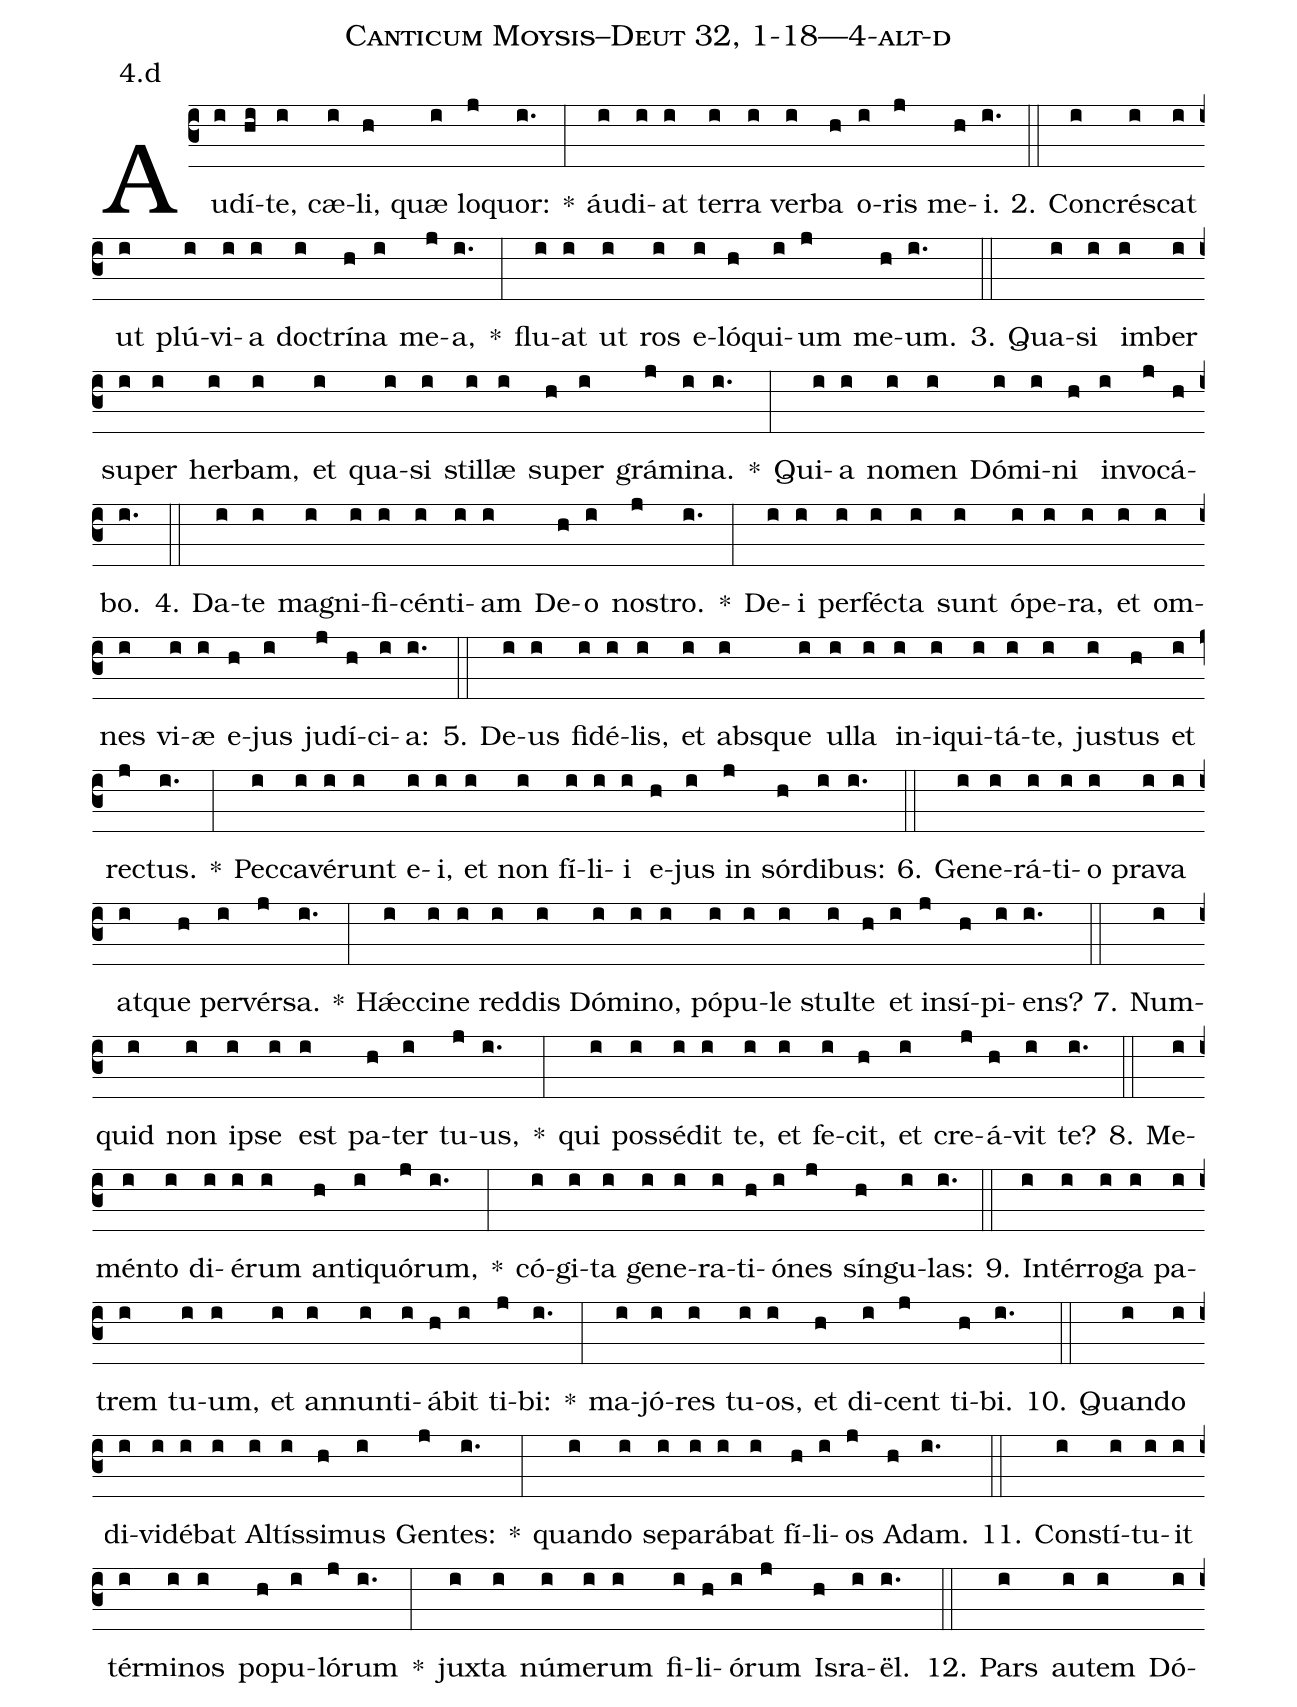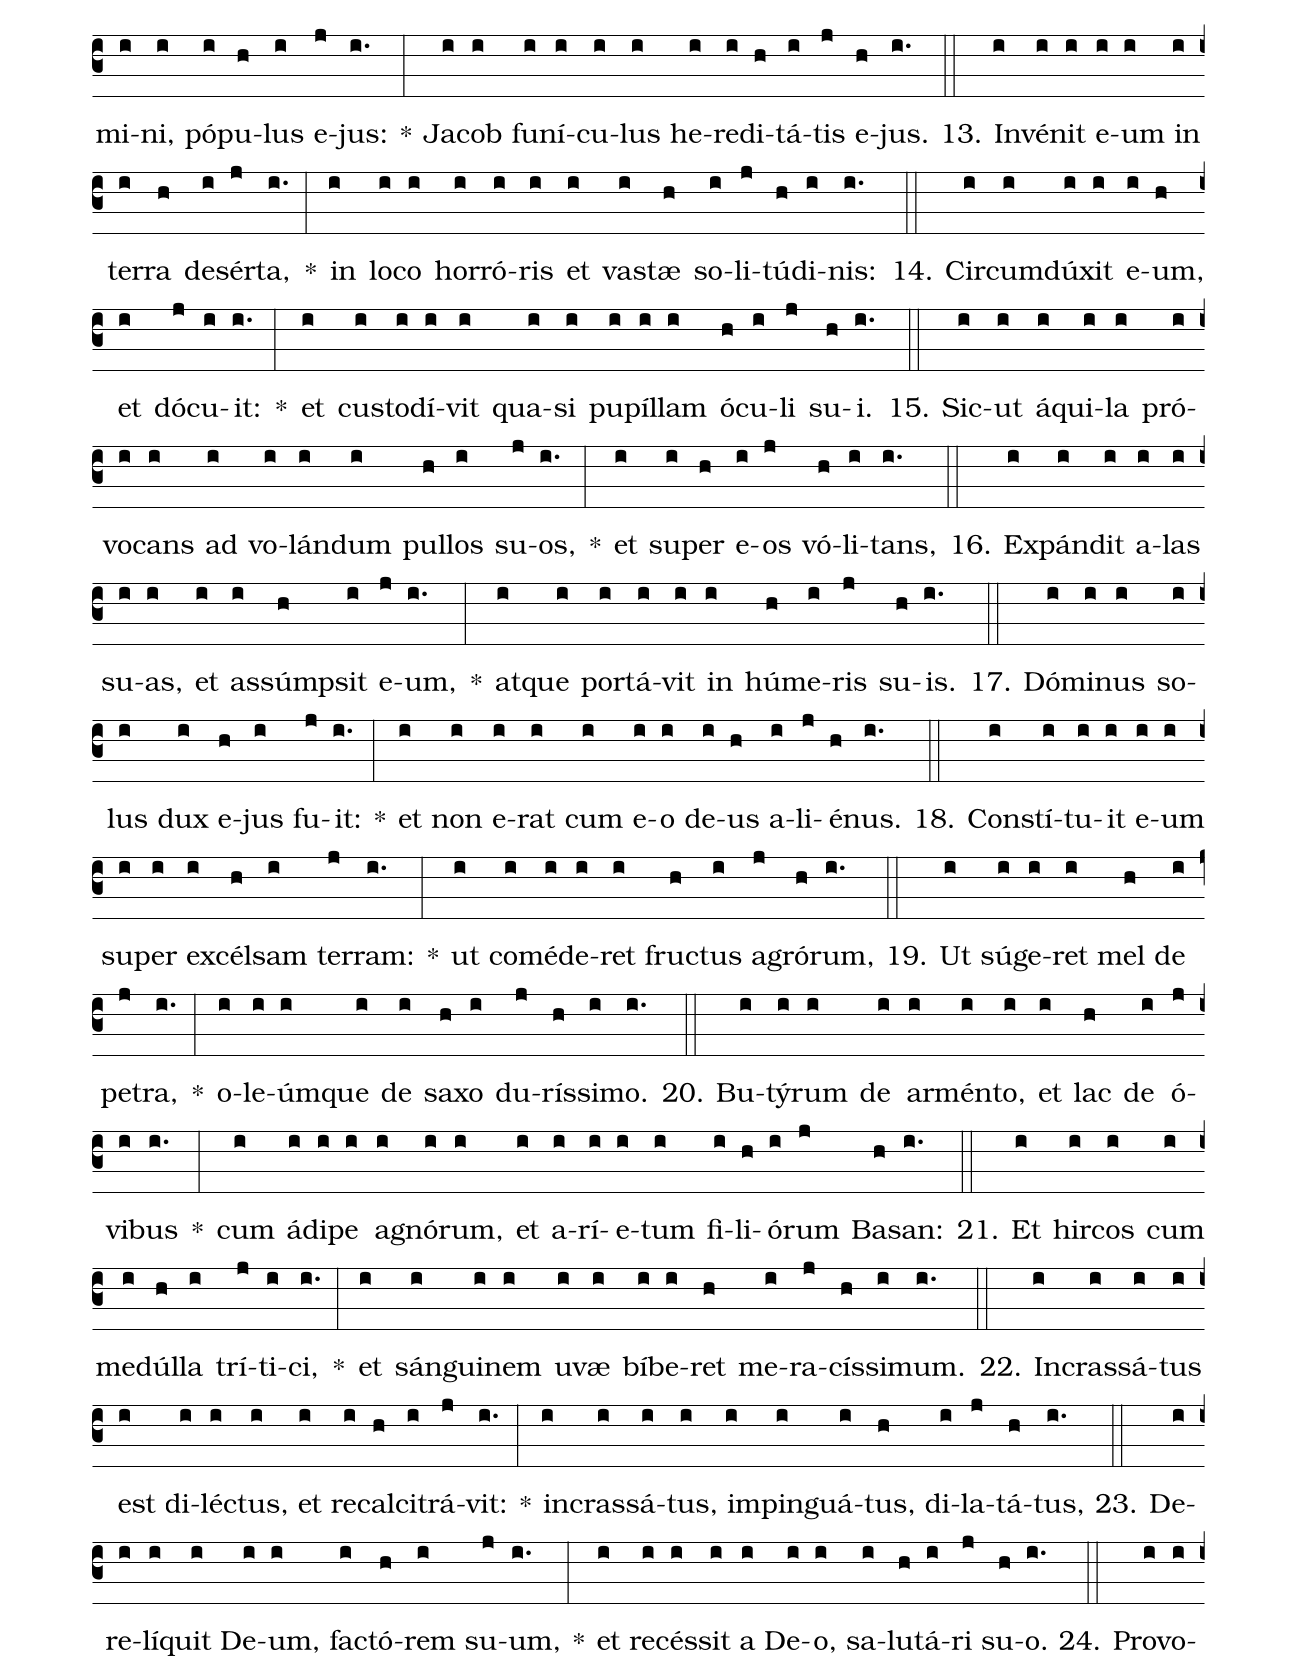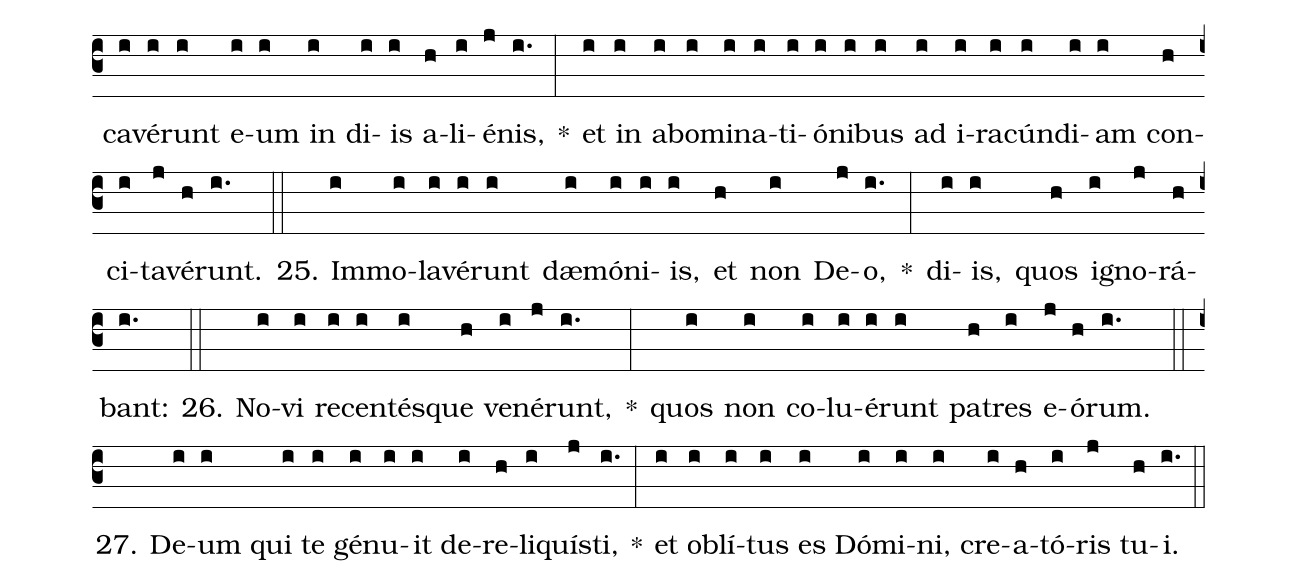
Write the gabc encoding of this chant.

name: Canticum Moysis--Deut 32, 1-18---4-alt-d;
annotation: 4.d;
%%
(c3)Au(i)dí(hi)te,(i) cæ(i)li,(h) quæ(i) lo(j)quor:(i.) *(:) áu(i)di(i)at(i) ter(i)ra(i) ver(i)ba(h) o(i)ris(j) me(h)i.(i.) (::)
2. Con(i)crés(i)cat(i) ut(i) plú(i)vi(i)a(i) doc(i)trí(h)na(i) me(j)a,(i.) *(:) flu(i)at(i) ut(i) ros(i) e(i)ló(h)qui(i)um(j) me(h)um.(i.) (::)
3. Qua(i)si(i) im(i)ber(i) su(i)per(i) her(i)bam,(i) et(i) qua(i)si(i) stil(i)læ(i) su(h)per(i) grá(j)mi(i)na.(i.) *(:) Qui(i)a(i) no(i)men(i) Dó(i)mi(i)ni(h) in(i)vo(j)cá(h)bo.(i.) (::)
4. Da(i)te(i) ma(i)gni(i)fi(i)cén(i)ti(i)am(i) De(h)o(i) nos(j)tro.(i.) *(:) De(i)i(i) per(i)féc(i)ta(i) sunt(i) ó(i)pe(i)ra,(i) et(i) om(i)nes(i) vi(i)æ(i) e(h)jus(i) ju(j)dí(h)ci(i)a:(i.) (::)
5. De(i)us(i) fi(i)dé(i)lis,(i) et(i) abs(i)que(i) ul(i)la(i) in(i)i(i)qui(i)tá(i)te,(i) jus(i)tus(h) et(i) rec(j)tus.(i.) *(:) Pec(i)ca(i)vé(i)runt(i) e(i)i,(i) et(i) non(i) fí(i)li(i)i(i) e(h)jus(i) in(j) sór(h)di(i)bus:(i.) (::)
6. Ge(i)ne(i)rá(i)ti(i)o(i) pra(i)va(i) at(i)que(h) per(i)vér(j)sa.(i.) *(:) Hǽc(i)ci(i)ne(i) red(i)dis(i) Dó(i)mi(i)no,(i) pó(i)pu(i)le(i) stul(i)te(h) et(i) in(j)sí(h)pi(i)ens?(i.) (::)
7. Num(i)quid(i) non(i) ip(i)se(i) est(i) pa(h)ter(i) tu(j)us,(i.) *(:) qui(i) pos(i)sé(i)dit(i) te,(i) et(i) fe(i)cit,(h) et(i) cre(j)á(h)vit(i) te?(i.) (::)
8. Me(i)mén(i)to(i) di(i)é(i)rum(i) an(h)ti(i)quó(j)rum,(i.) *(:) có(i)gi(i)ta(i) ge(i)ne(i)ra(i)ti(h)ó(i)nes(j) sín(h)gu(i)las:(i.) (::)
9. In(i)tér(i)ro(i)ga(i) pa(i)trem(i) tu(i)um,(i) et(i) an(i)nun(i)ti(i)á(h)bit(i) ti(j)bi:(i.) *(:) ma(i)jó(i)res(i) tu(i)os,(i) et(h) di(i)cent(j) ti(h)bi.(i.) (::)
10. Quan(i)do(i) di(i)vi(i)dé(i)bat(i) Al(i)tís(i)si(h)mus(i) Gen(j)tes:(i.) *(:) quan(i)do(i) se(i)pa(i)rá(i)bat(i) fí(h)li(i)os(j) A(h)dam.(i.) (::)
11. Con(i)stí(i)tu(i)it(i) tér(i)mi(i)nos(i) po(h)pu(i)ló(j)rum(i.) *(:) jux(i)ta(i) nú(i)me(i)rum(i) fi(i)li(h)ó(i)rum(j) Is(h)ra(i)ël.(i.) (::)
12. Pars(i) au(i)tem(i) Dó(i)mi(i)ni,(i) pó(i)pu(h)lus(i) e(j)jus:(i.) *(:) Ja(i)cob(i) fu(i)ní(i)cu(i)lus(i) he(i)re(i)di(h)tá(i)tis(j) e(h)jus.(i.) (::)
13. In(i)vé(i)nit(i) e(i)um(i) in(i) ter(i)ra(h) de(i)sér(j)ta,(i.) *(:) in(i) lo(i)co(i) hor(i)ró(i)ris(i) et(i) vas(i)tæ(h) so(i)li(j)tú(h)di(i)nis:(i.) (::)
14. Cir(i)cum(i)dú(i)xit(i) e(i)um,(h) et(i) dó(j)cu(i)it:(i.) *(:) et(i) cus(i)to(i)dí(i)vit(i) qua(i)si(i) pu(i)píl(i)lam(i) ó(h)cu(i)li(j) su(h)i.(i.) (::)
15. Sic(i)ut(i) á(i)qui(i)la(i) pró(i)vo(i)cans(i) ad(i) vo(i)lán(i)dum(i) pul(h)los(i) su(j)os,(i.) *(:) et(i) su(i)per(h) e(i)os(j) vó(h)li(i)tans,(i.) (::)
16. Ex(i)pán(i)dit(i) a(i)las(i) su(i)as,(i) et(i) as(i)súmp(h)sit(i) e(j)um,(i.) *(:) at(i)que(i) por(i)tá(i)vit(i) in(i) hú(h)me(i)ris(j) su(h)is.(i.) (::)
17. Dó(i)mi(i)nus(i) so(i)lus(i) dux(i) e(h)jus(i) fu(j)it:(i.) *(:) et(i) non(i) e(i)rat(i) cum(i) e(i)o(i) de(i)us(h) a(i)li(j)é(h)nus.(i.) (::)
18. Con(i)stí(i)tu(i)it(i) e(i)um(i) su(i)per(i) ex(i)cél(h)sam(i) ter(j)ram:(i.) *(:) ut(i) com(i)é(i)de(i)ret(i) fruc(h)tus(i) a(j)gró(h)rum,(i.) (::)
19. Ut(i) sú(i)ge(i)ret(i) mel(h) de(i) pe(j)tra,(i.) *(:) o(i)le(i)úm(i)que(i) de(i) sa(h)xo(i) du(j)rís(h)si(i)mo.(i.) (::)
20. Bu(i)tý(i)rum(i) de(i) ar(i)mén(i)to,(i) et(i) lac(h) de(i) ó(j)vi(i)bus(i.) *(:) cum(i) á(i)di(i)pe(i) a(i)gnó(i)rum,(i) et(i) a(i)rí(i)e(i)tum(i) fi(i)li(h)ó(i)rum(j) Ba(h)san:(i.) (::)
21. Et(i) hir(i)cos(i) cum(i) me(i)dúl(h)la(i) trí(j)ti(i)ci,(i.) *(:) et(i) sán(i)gui(i)nem(i) u(i)væ(i) bí(i)be(i)ret(h) me(i)ra(j)cís(h)si(i)mum.(i.) (::)
22. In(i)cras(i)sá(i)tus(i) est(i) di(i)léc(i)tus,(i) et(i) re(i)cal(h)ci(i)trá(j)vit:(i.) *(:) in(i)cras(i)sá(i)tus,(i) im(i)pin(i)guá(i)tus,(h) di(i)la(j)tá(h)tus,(i.) (::)
23. De(i)re(i)lí(i)quit(i) De(i)um,(i) fac(i)tó(h)rem(i) su(j)um,(i.) *(:) et(i) re(i)cés(i)sit(i) a(i) De(i)o,(i) sa(i)lu(h)tá(i)ri(j) su(h)o.(i.) (::)
24. Pro(i)vo(i)ca(i)vé(i)runt(i) e(i)um(i) in(i) di(i)is(i) a(h)li(i)é(j)nis,(i.) *(:) et(i) in(i) ab(i)o(i)mi(i)na(i)ti(i)ó(i)ni(i)bus(i) ad(i) i(i)ra(i)cún(i)di(i)am(i) con(h)ci(i)ta(j)vé(h)runt.(i.) (::)
25. Im(i)mo(i)la(i)vé(i)runt(i) dæ(i)mó(i)ni(i)is,(i) et(h) non(i) De(j)o,(i.) *(:) di(i)is,(i) quos(h) i(i)gno(j)rá(h)bant:(i.) (::)
26. No(i)vi(i) re(i)cen(i)tés(i)que(h) ve(i)né(j)runt,(i.) *(:) quos(i) non(i) co(i)lu(i)é(i)runt(i) pa(h)tres(i) e(j)ó(h)rum.(i.) (::)
27. De(i)um(i) qui(i) te(i) gé(i)nu(i)it(i) de(i)re(h)li(i)quís(j)ti,(i.) *(:) et(i) ob(i)lí(i)tus(i) es(i) Dó(i)mi(i)ni,(i) cre(i)a(h)tó(i)ris(j) tu(h)i.(i.) (::)
